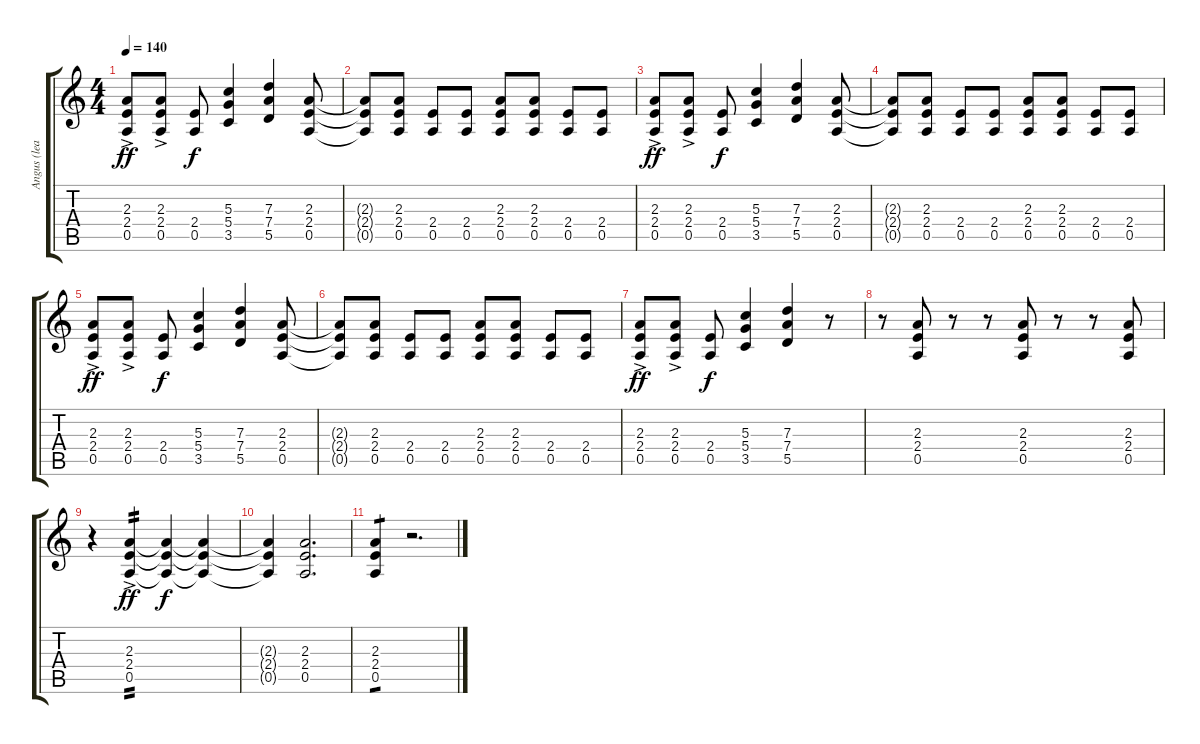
\track ("Angus (lead)" "Angus (lea") {instrument overdrivenguitar}
\staff {score tabs}
\tuning (E4 B3 G3 D3 A2 E2) {hide}
\ts (4 4)
\tempo 140
\clef g2
\ks c
(2.3 2.4{ac} 0.5{ac}).8{dy ff} (2.3 2.4{ac} 0.5{ac}).8 (2.4 0.5).8{dy f} (5.3 5.4 3.5).4 (7.3 7.4 5.5).4 (2.3 2.4 0.5).8 |
(2.3{t} 2.4{t} 0.5{t}).8 (2.3 2.4 0.5).8 (2.4 0.5).8 (2.4 0.5).8 (2.3 2.4 0.5).8 (2.3 2.4 0.5).8 (2.4 0.5).8 (2.4 0.5).8 |
(2.3 2.4{ac} 0.5{ac}).8{dy ff} (2.3 2.4{ac} 0.5{ac}).8 (2.4 0.5).8{dy f} (5.3 5.4 3.5).4 (7.3 7.4 5.5).4 (2.3 2.4 0.5).8 |
(2.3{t} 2.4{t} 0.5{t}).8 (2.3 2.4 0.5).8 (2.4 0.5).8 (2.4 0.5).8 (2.3 2.4 0.5).8 (2.3 2.4 0.5).8 (2.4 0.5).8 (2.4 0.5).8 |
(2.3 2.4{ac} 0.5{ac}).8{dy ff} (2.3 2.4{ac} 0.5{ac}).8 (2.4 0.5).8{dy f} (5.3 5.4 3.5).4 (7.3 7.4 5.5).4 (2.3 2.4 0.5).8 |
(2.3{t} 2.4{t} 0.5{t}).8 (2.3 2.4 0.5).8 (2.4 0.5).8 (2.4 0.5).8 (2.3 2.4 0.5).8 (2.3 2.4 0.5).8 (2.4 0.5).8 (2.4 0.5).8 |
(2.3 2.4{ac} 0.5{ac}).8{dy ff} (2.3 2.4{ac} 0.5{ac}).8 (2.4 0.5).8{dy f} (5.3 5.4 3.5).4 (7.3 7.4 5.5).4 r.8 |
r.8 (2.3 2.4 0.5).8 r.8 r.8 (2.3 2.4 0.5).8 r.8 r.8 (2.3 2.4 0.5).8 |
r.4 (2.3 2.4{ac} 0.5{ac}).4{tp 2 dy ff} (2.3{t} 2.4{t} 0.5{t}).4{dy f} (2.3{t} 2.4{t} 0.5{t}).4 |
(2.3{t} 2.4{t} 0.5{t}).4 (2.3 2.4 0.5).2{d} |
(2.3 2.4 0.5).4{tp 1} r.2{d}
